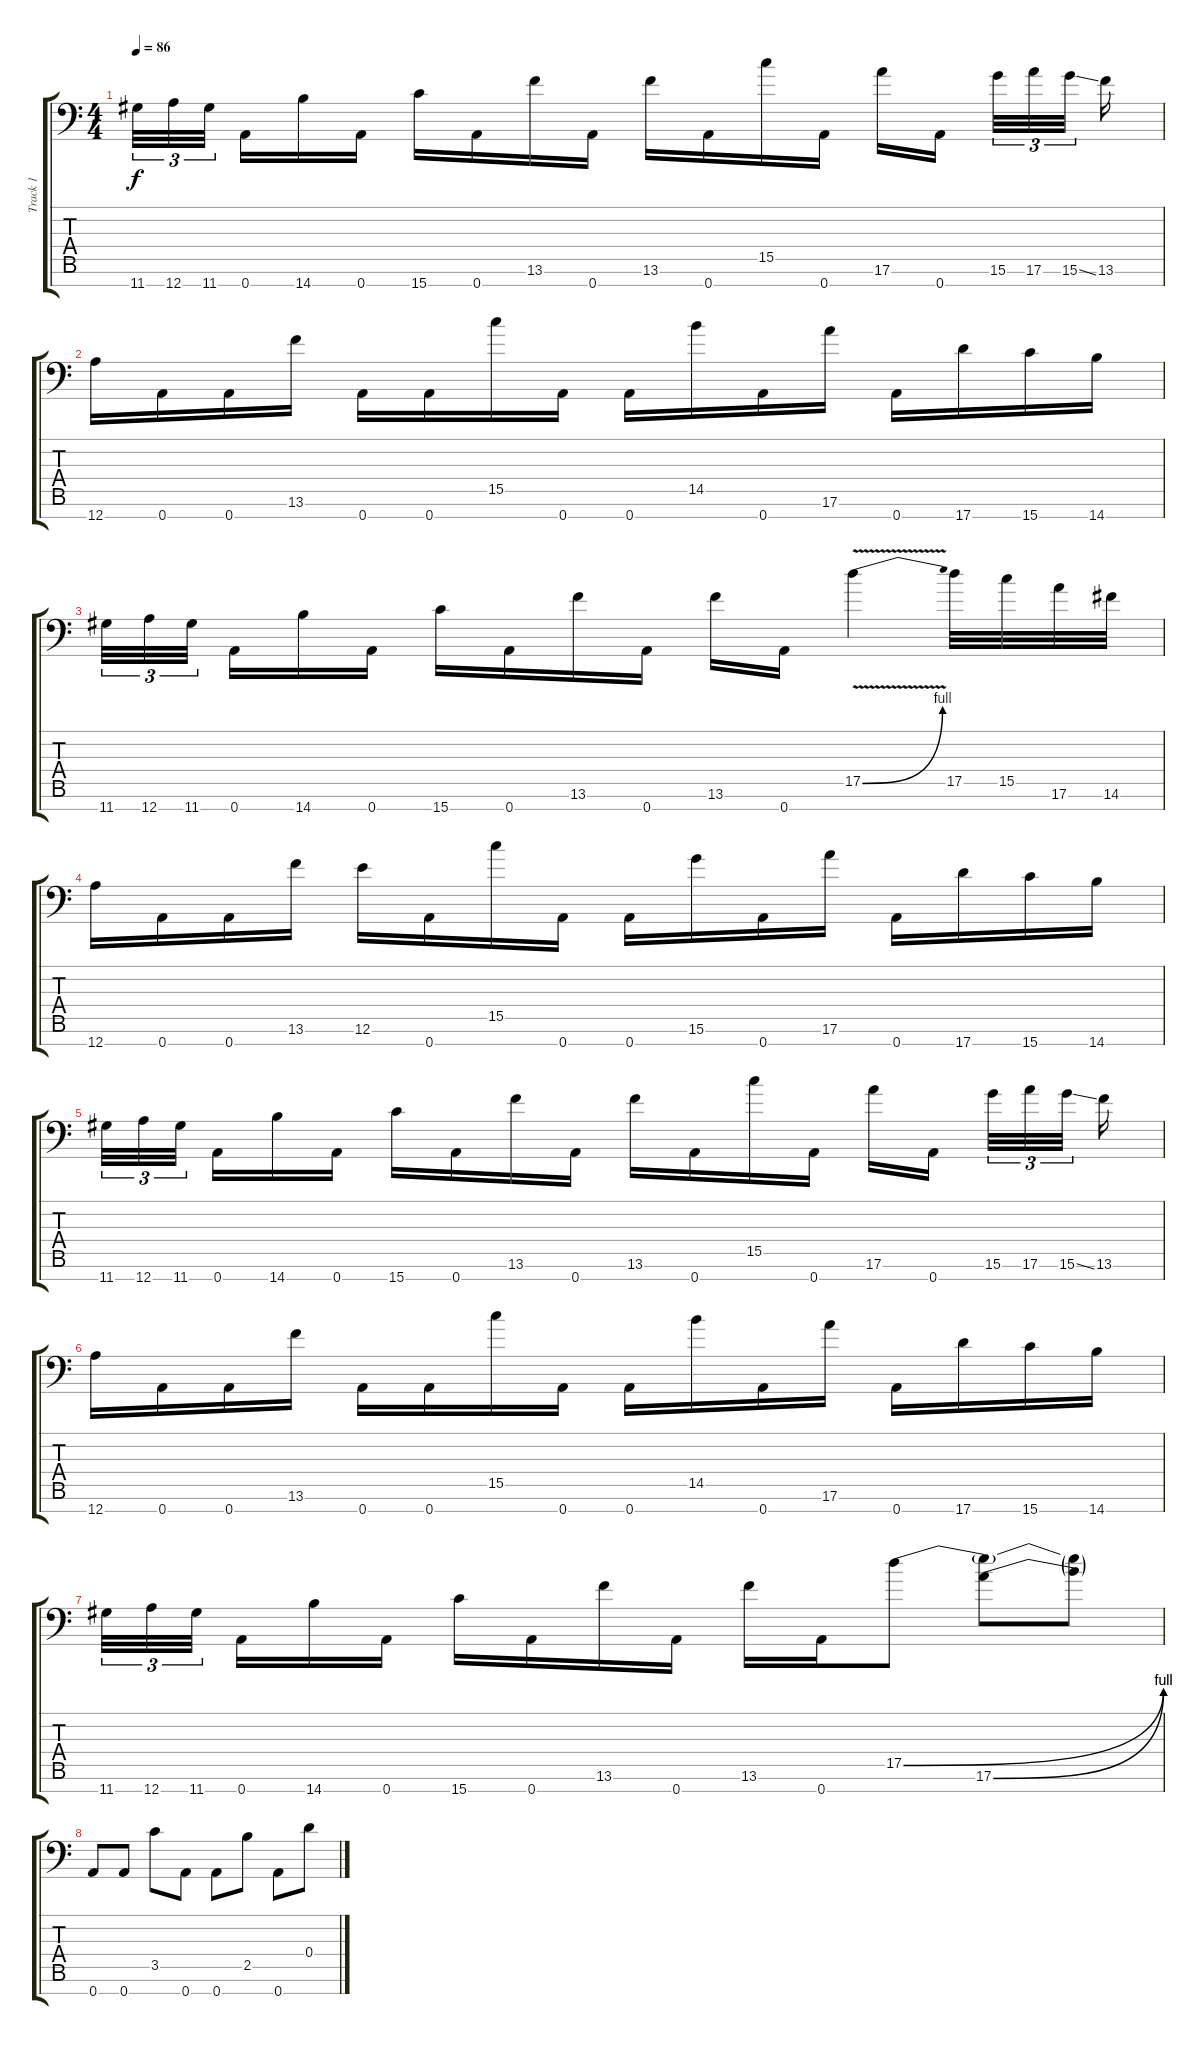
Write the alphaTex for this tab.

\track ("Track 1" "Track 1") {instrument distortionguitar}
\staff {score tabs}
\tuning (E4 B3 G3 D3 A2 E2 A1) {hide}
\ts (4 4)
\tempo 86
\clef f4
\ks c
11.7.32{tu (3 2) dy f} 12.7.32{tu (3 2)} 11.7.32{tu (3 2)} 0.7.16 14.7.16 0.7.16 15.7.16 0.7.16 13.6.16 0.7.16 13.6.16 0.7.16 15.5.16 0.7.16 17.6.16 0.7.16 15.6.32{tu (3 2)} 17.6.32{tu (3 2)} 15.6{ss}.32{tu (3 2)} 13.6.16 |
12.7.16 0.7.16 0.7.16 13.6.16 0.7.16 0.7.16 15.5.16 0.7.16 0.7.16 14.5.16 0.7.16 17.6.16 0.7.16 17.7.16 15.7.16 14.7.16 |
11.7.32{tu (3 2)} 12.7.32{tu (3 2)} 11.7.32{tu (3 2)} 0.7.16 14.7.16 0.7.16 15.7.16 0.7.16 13.6.16 0.7.16 13.6.16 0.7.16 17.5{be (bend 0 0 60 4) v}.4 17.5.32 15.5.32 17.6.32 14.6.32 |
12.7.16 0.7.16 0.7.16 13.6.16 12.6.16 0.7.16 15.5.16 0.7.16 0.7.16 15.6.16 0.7.16 17.6.16 0.7.16 17.7.16 15.7.16 14.7.16 |
11.7.32{tu (3 2)} 12.7.32{tu (3 2)} 11.7.32{tu (3 2)} 0.7.16 14.7.16 0.7.16 15.7.16 0.7.16 13.6.16 0.7.16 13.6.16 0.7.16 15.5.16 0.7.16 17.6.16 0.7.16 15.6.32{tu (3 2)} 17.6.32{tu (3 2)} 15.6{ss}.32{tu (3 2)} 13.6.16 |
12.7.16 0.7.16 0.7.16 13.6.16 0.7.16 0.7.16 15.5.16 0.7.16 0.7.16 14.5.16 0.7.16 17.6.16 0.7.16 17.7.16 15.7.16 14.7.16 |
11.7.32{tu (3 2)} 12.7.32{tu (3 2)} 11.7.32{tu (3 2)} 0.7.16 14.7.16 0.7.16 15.7.16 0.7.16 13.6.16 0.7.16 13.6.16 0.7.16 17.5{be (bend 0 0 60 4)}.8 (17.5{t} 17.6{be (bend 0 0 60 4)}).8 (17.5{t} 17.6{t}).8 |
0.7.8 0.7.8 3.5.8 0.7.8 0.7.8 2.5.8 0.7.8 0.4.8
